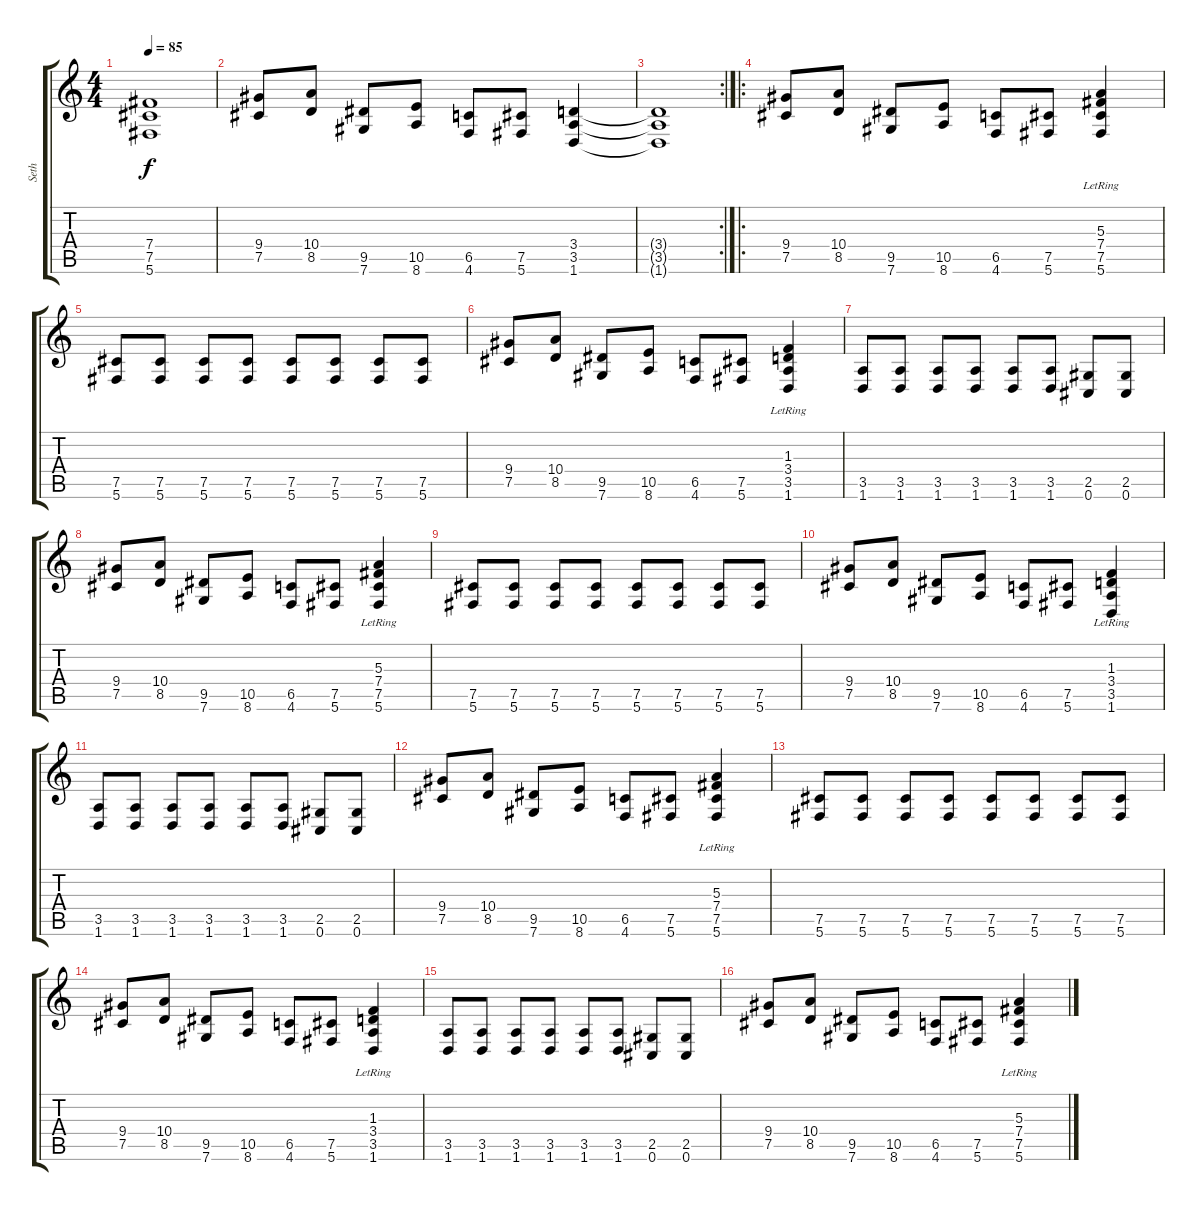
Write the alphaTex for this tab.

\track ("Seth" "Seth") {instrument distortionguitar}
\staff {score tabs}
\tuning (Db4 Ab3 E3 B2 Gb2 Db2) {hide}
\ts (4 4)
\tempo 85
\clef g2
\ks c
(7.4{t} 7.5{t} 5.6{t}).1{dy f} |
(9.4 7.5).8 (10.4 8.5).8 (9.5 7.6).8 (10.5 8.6).8 (6.5 4.6).8 (7.5 5.6).8 (3.4 3.5 1.6).4 |
\rc 2
(3.4{t} 3.5{t} 1.6{t}).1 |
\ro
(9.4 7.5).8 (10.4 8.5).8 (9.5 7.6).8 (10.5 8.6).8 (6.5 4.6).8 (7.5 5.6).8 (5.3{lr} 7.4{lr} 7.5{lr} 5.6{lr}).4 |
(7.5 5.6).8 (7.5 5.6).8 (7.5 5.6).8 (7.5 5.6).8 (7.5 5.6).8 (7.5 5.6).8 (7.5 5.6).8 (7.5 5.6).8 |
(9.4 7.5).8 (10.4 8.5).8 (9.5 7.6).8 (10.5 8.6).8 (6.5 4.6).8 (7.5 5.6).8 (1.3{lr} 3.4{lr} 3.5{lr} 1.6{lr}).4 |
(3.5 1.6).8 (3.5 1.6).8 (3.5 1.6).8 (3.5 1.6).8 (3.5 1.6).8 (3.5 1.6).8 (2.5 0.6).8 (2.5 0.6).8 |
(9.4 7.5).8 (10.4 8.5).8 (9.5 7.6).8 (10.5 8.6).8 (6.5 4.6).8 (7.5 5.6).8 (5.3{lr} 7.4{lr} 7.5{lr} 5.6{lr}).4 |
(7.5 5.6).8 (7.5 5.6).8 (7.5 5.6).8 (7.5 5.6).8 (7.5 5.6).8 (7.5 5.6).8 (7.5 5.6).8 (7.5 5.6).8 |
(9.4 7.5).8 (10.4 8.5).8 (9.5 7.6).8 (10.5 8.6).8 (6.5 4.6).8 (7.5 5.6).8 (1.3{lr} 3.4{lr} 3.5{lr} 1.6{lr}).4 |
(3.5 1.6).8 (3.5 1.6).8 (3.5 1.6).8 (3.5 1.6).8 (3.5 1.6).8 (3.5 1.6).8 (2.5 0.6).8 (2.5 0.6).8 |
(9.4 7.5).8 (10.4 8.5).8 (9.5 7.6).8 (10.5 8.6).8 (6.5 4.6).8 (7.5 5.6).8 (5.3{lr} 7.4{lr} 7.5{lr} 5.6{lr}).4 |
(7.5 5.6).8 (7.5 5.6).8 (7.5 5.6).8 (7.5 5.6).8 (7.5 5.6).8 (7.5 5.6).8 (7.5 5.6).8 (7.5 5.6).8 |
(9.4 7.5).8 (10.4 8.5).8 (9.5 7.6).8 (10.5 8.6).8 (6.5 4.6).8 (7.5 5.6).8 (1.3{lr} 3.4{lr} 3.5{lr} 1.6{lr}).4 |
(3.5 1.6).8 (3.5 1.6).8 (3.5 1.6).8 (3.5 1.6).8 (3.5 1.6).8 (3.5 1.6).8 (2.5 0.6).8 (2.5 0.6).8 |
(9.4 7.5).8 (10.4 8.5).8 (9.5 7.6).8 (10.5 8.6).8 (6.5 4.6).8 (7.5 5.6).8 (5.3{lr} 7.4{lr} 7.5{lr} 5.6{lr}).4
